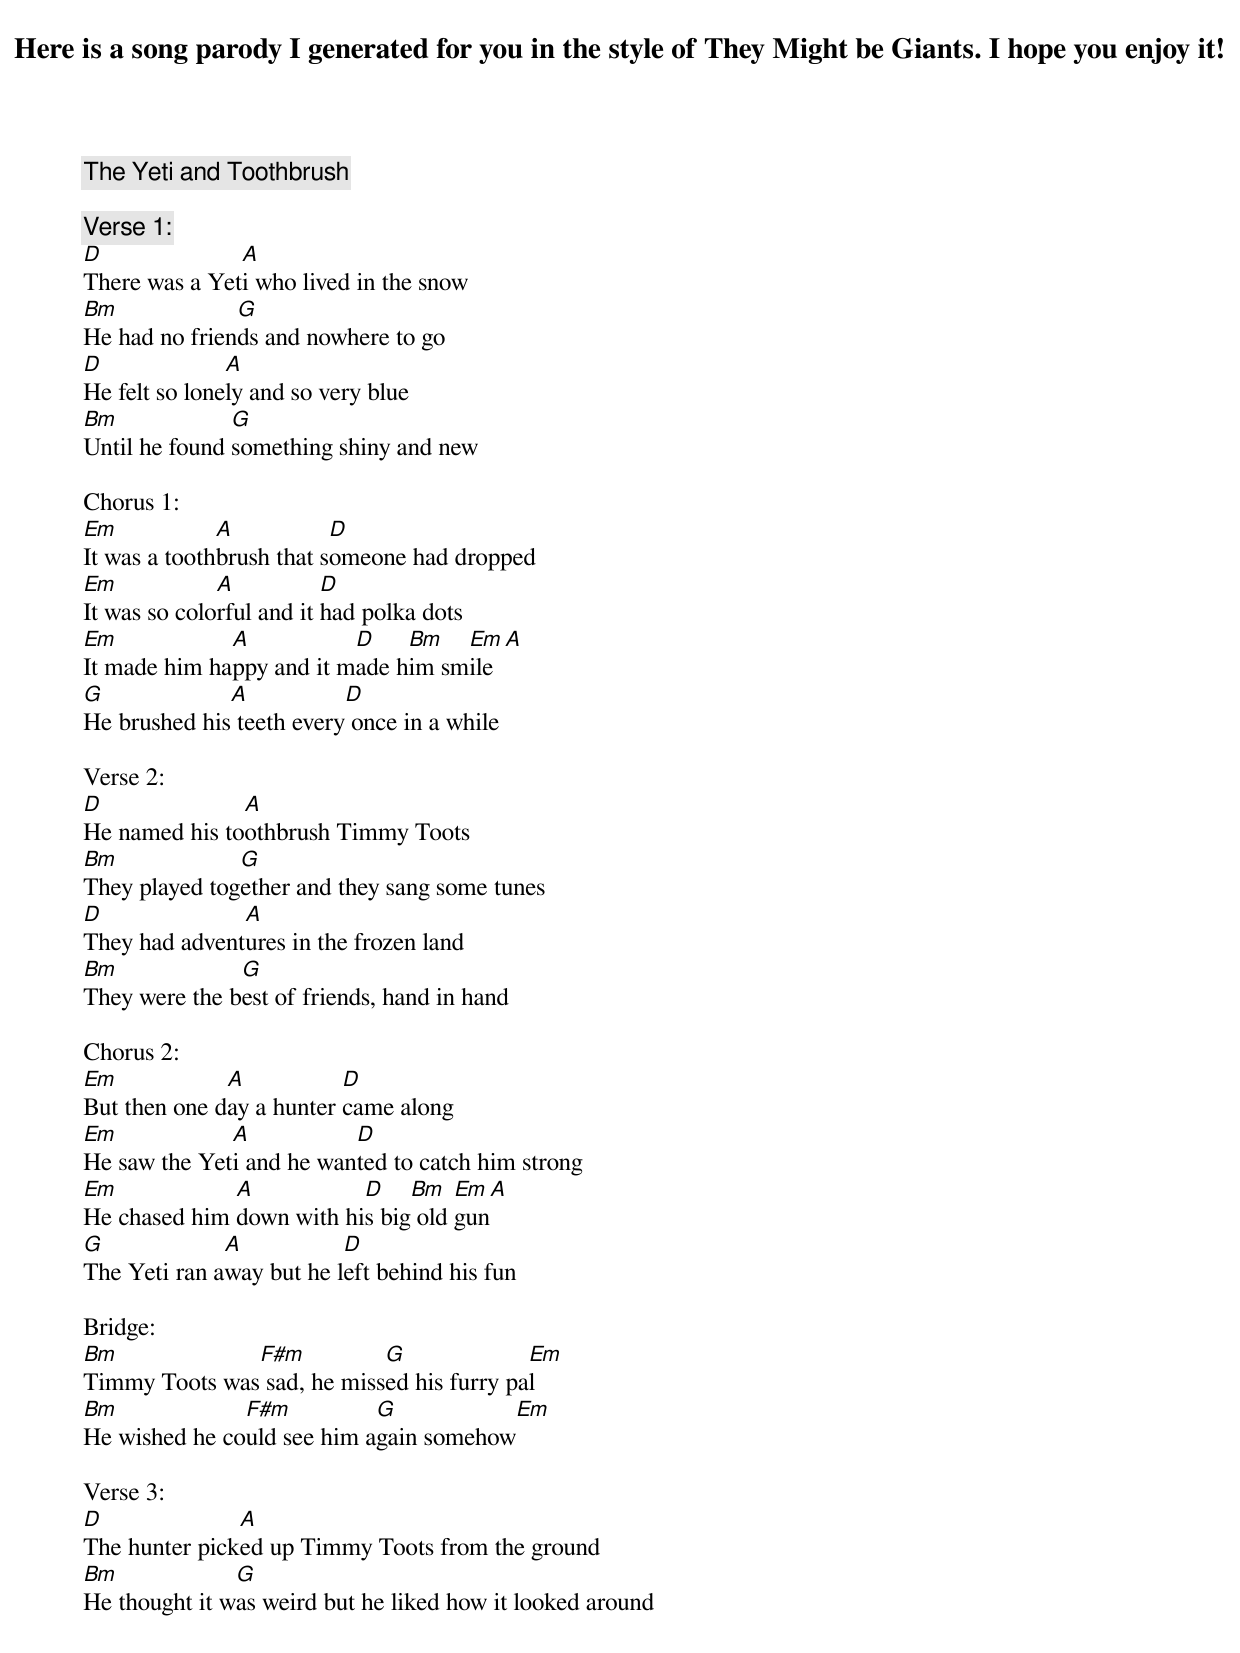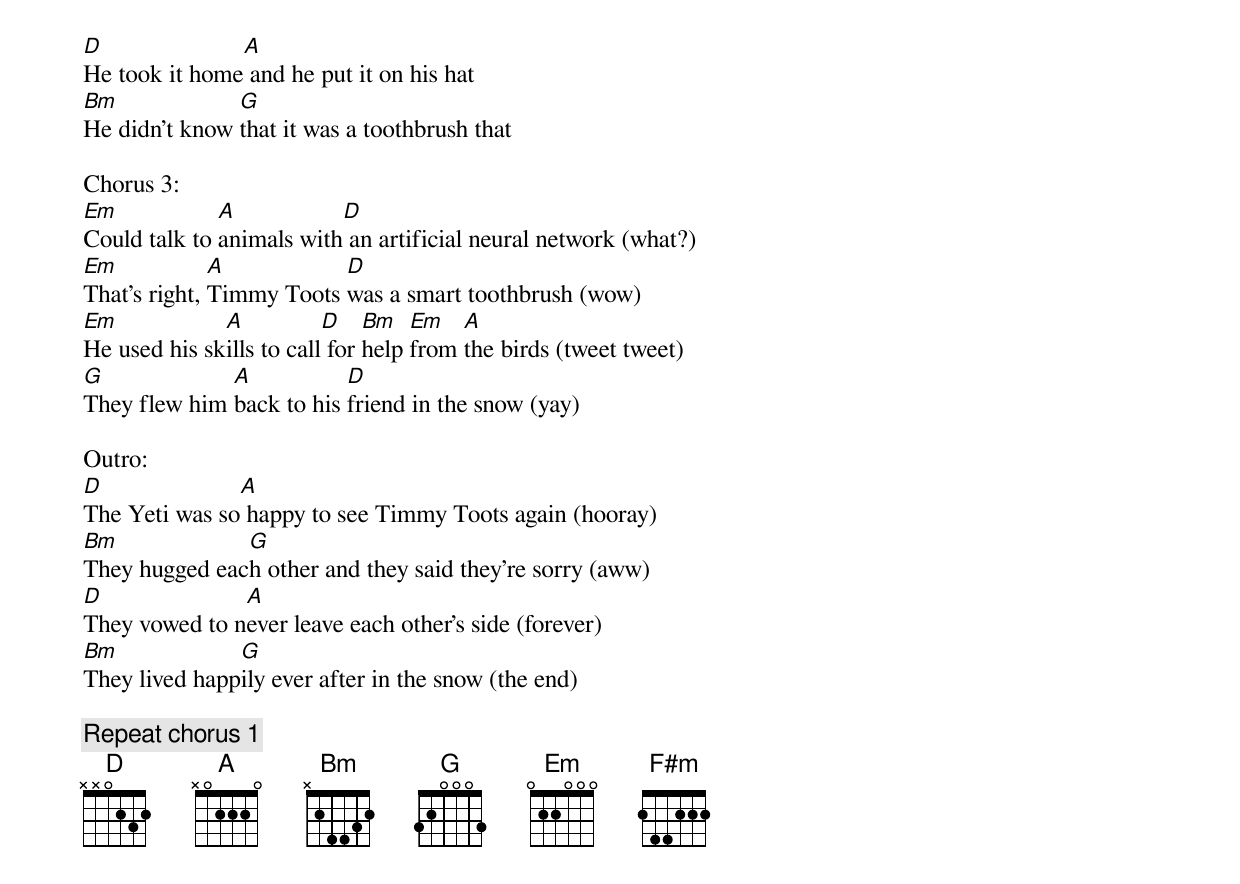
Here is a song parody I generated for you in the style of They Might be Giants. I hope you enjoy it!

The Yeti and Toothbrush

Verse 1:
D              A
There was a Yeti who lived in the snow
Bm             G
He had no friends and nowhere to go
D              A
He felt so lonely and so very blue
Bm             G
Until he found something shiny and new

Chorus 1:
Em            A           D
It was a toothbrush that someone had dropped
Em            A           D
It was so colorful and it had polka dots
Em            A           D    Bm   Em   A
It made him happy and it made him smile
G             A           D
He brushed his teeth every once in a while

Verse 2:
D              A
He named his toothbrush Timmy Toots
Bm             G
They played together and they sang some tunes
D              A
They had adventures in the frozen land
Bm             G
They were the best of friends, hand in hand

Chorus 2:
Em            A           D
But then one day a hunter came along
Em            A           D
He saw the Yeti and he wanted to catch him strong
Em            A           D    Bm   Em   A
He chased him down with his big old gun
G             A           D
The Yeti ran away but he left behind his fun

Bridge:
Bm             F#m          G              Em
Timmy Toots was sad, he missed his furry pal
Bm             F#m          G              Em
He wished he could see him again somehow

Verse 3:
D              A
The hunter picked up Timmy Toots from the ground
Bm             G
He thought it was weird but he liked how it looked around
D              A
He took it home and he put it on his hat
Bm             G
He didn't know that it was a toothbrush that

Chorus 3:
Em            A           D
Could talk to animals with an artificial neural network (what?)
Em            A           D
That's right, Timmy Toots was a smart toothbrush (wow)
Em            A           D    Bm   Em   A
He used his skills to call for help from the birds (tweet tweet)
G             A           D
They flew him back to his friend in the snow (yay)

Outro:
D              A
The Yeti was so happy to see Timmy Toots again (hooray)
Bm             G
They hugged each other and they said they're sorry (aww)
D              A
They vowed to never leave each other's side (forever)
Bm             G
They lived happily ever after in the snow (the end)

[Repeat chorus 1]
